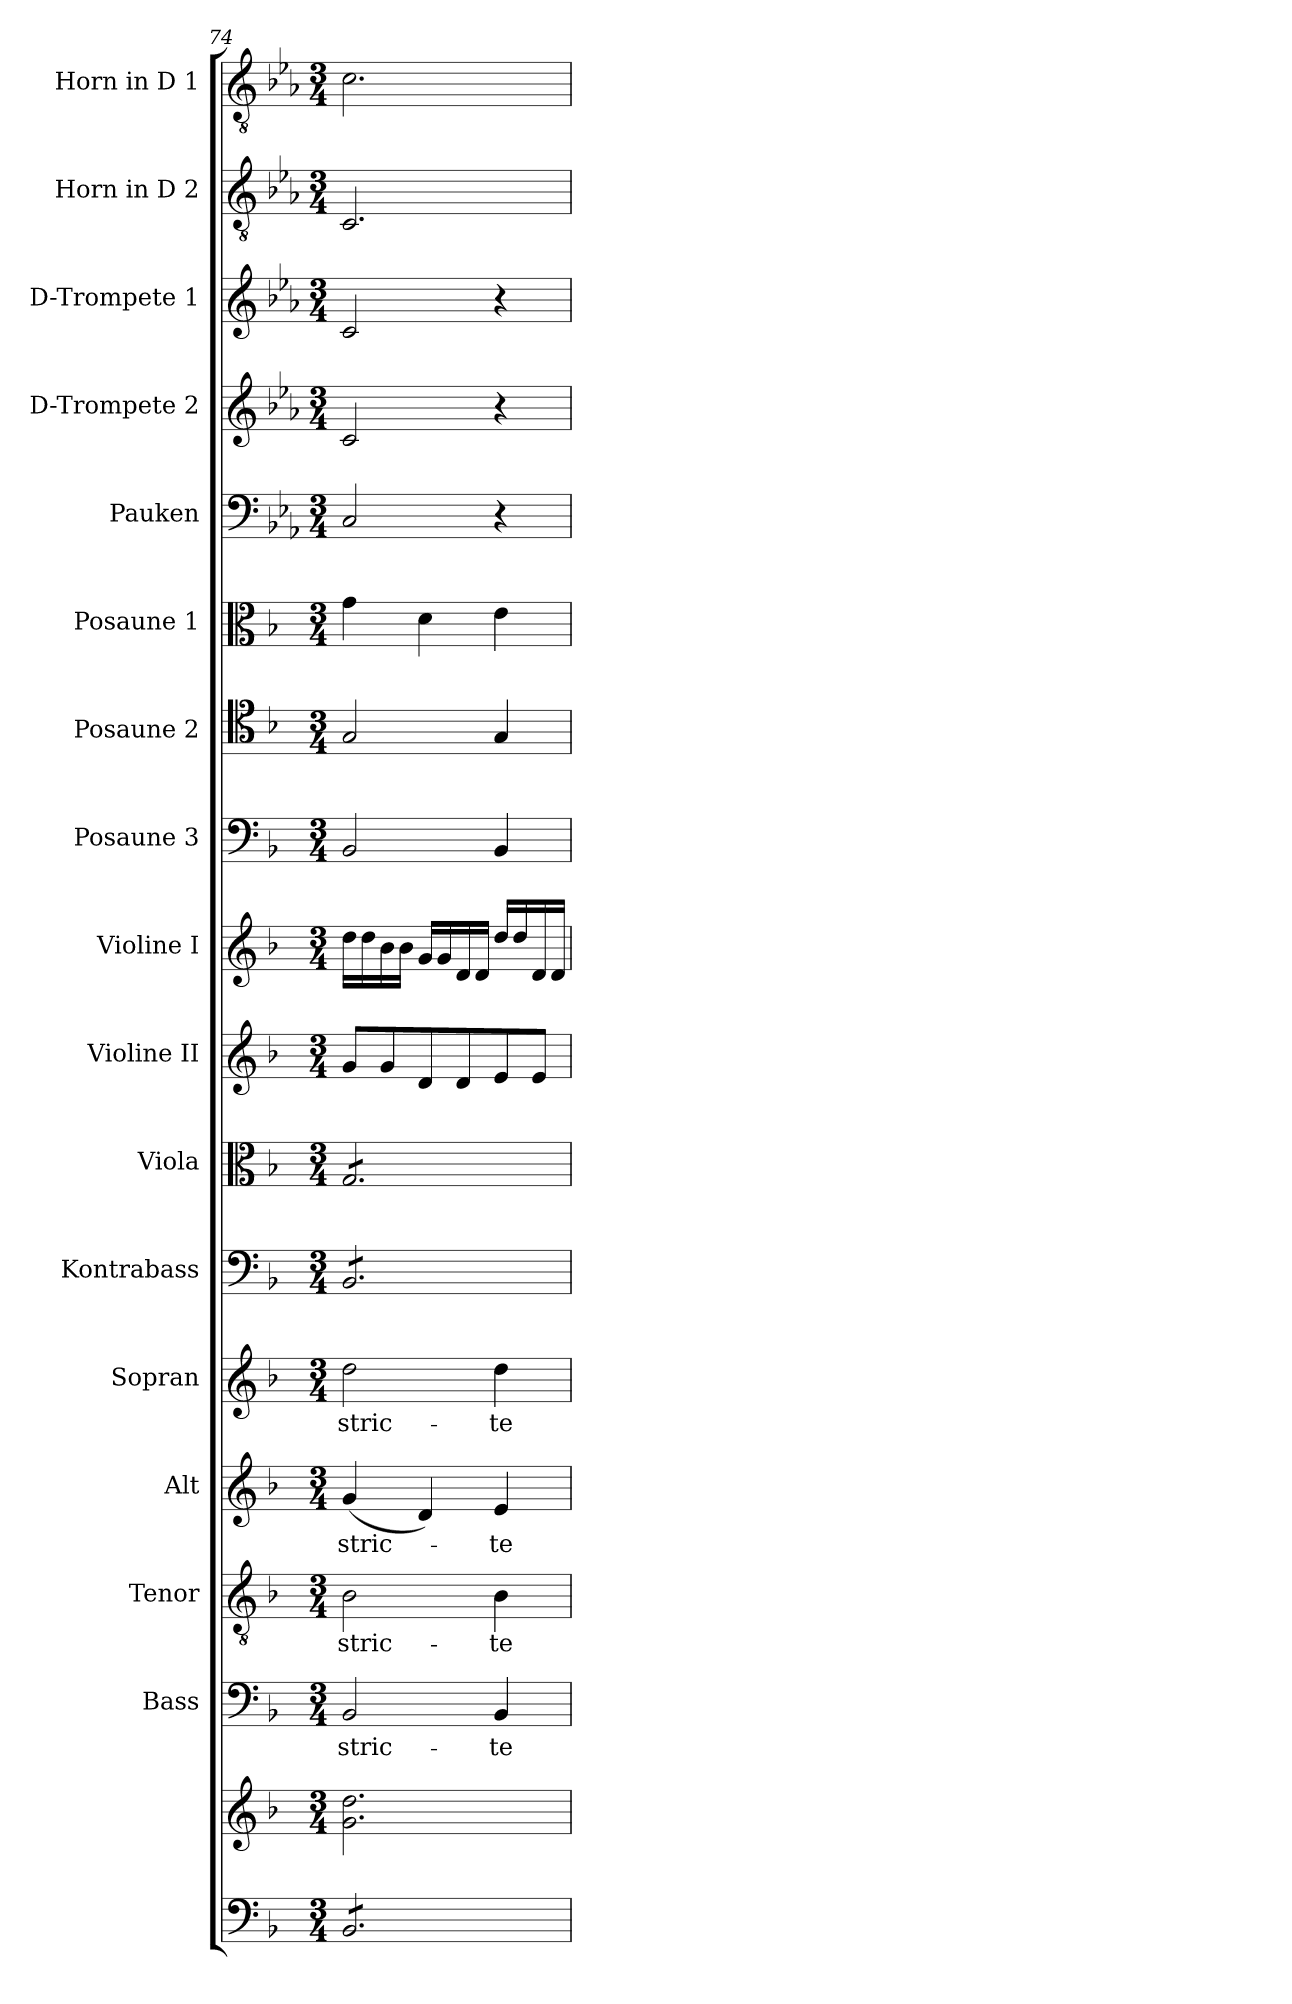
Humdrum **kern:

**kern	**kern	**kern	**text	**kern	**text	**kern	**text	**kern	**text	**kern	**kern	**kern	**kern	**kern	**kern	**kern	**kern	**kern	**kern	**kern	**kern
*part17	*part17	*part16	*part16	*part15	*part15	*part14	*part14	*part13	*part13	*part12	*part11	*part10	*part9	*part8	*part7	*part6	*part5	*part4	*part3	*part2	*part1
*staff18	*staff17	*staff16	*staff16	*staff15	*staff15	*staff14	*staff14	*staff13	*staff13	*staff12	*staff11	*staff10	*staff9	*staff8	*staff7	*staff6	*staff5	*staff4	*staff3	*staff2	*staff1
*	*	*I"Bass	*	*I"Tenor	*	*I"Alt	*	*I"Sopran	*	*I"Kontrabass	*I"Viola	*I"Violine II	*I"Violine I	*I"Posaune 3	*I"Posaune 2	*I"Posaune 1	*I"Pauken	*I"D-Trompete 2	*I"D-Trompete 1	*I"Horn in D 2	*I"Horn in D 1
*	*	*I'B.	*	*I'T.	*	*I'A.	*	*I'S.	*	*I'Kb.	*I'Vla.	*I'Vl. II	*I'Vl. I	*I'Pos. 3	*I'Pos. 2	*I'Pos. 1	*I'Pk.	*I'D Trp. 2	*I'D Trp. 1	*I'Hrn. 2	*I'Hrn. 1
*clefF4	*clefG2	*clefF4	*	*clefGv2	*	*clefG2	*	*clefG2	*	*clefF4	*clefC3	*clefG2	*clefG2	*clefF4	*clefC4	*clefC3	*clefF4	*clefG2	*clefG2	*clefGv2	*clefGv2
*	*	*	*	*	*	*	*	*	*	*ITrd7c12	*	*	*	*	*	*	*ITrd-1c-2	*ITrd-1c-2	*ITrd-1c-2	*ITrd-1c-2	*ITrd-1c-2
*k[b-]	*k[b-]	*k[b-]	*	*k[b-]	*	*k[b-]	*	*k[b-]	*	*k[b-]	*k[b-]	*k[b-]	*k[b-]	*k[b-]	*k[b-]	*k[b-]	*k[b-]	*k[b-]	*k[b-]	*k[b-]	*k[b-]
*F:	*F:	*F:	*	*F:	*	*F:	*	*F:	*	*F:	*F:	*F:	*F:	*F:	*F:	*F:	*F:	*F:	*F:	*F:	*F:
*M3/4	*M3/4	*M3/4	*	*M3/4	*	*M3/4	*	*M3/4	*	*M3/4	*M3/4	*M3/4	*M3/4	*M3/4	*M3/4	*M3/4	*M3/4	*M3/4	*M3/4	*M3/4	*M3/4
=74	=74	=74	=74	=74	=74	=74	=74	=74	=74	=74	=74	=74	=74	=74	=74	=74	=74	=74	=74	=74	=74
!	!	!	!LO:LY:b	!	!LO:LY:b	!	!LO:LY:b	!	!LO:LY:b	!	!	!	!	!	!	!	!	!	!	!	!
*tremolo	*	*	*	*	*	*	*	*	*	*	*	*	*	*	*	*	*	*	*	*	*
*	*	*	*	*	*	*	*	*	*	*tremolo	*	*	*	*	*	*	*	*	*	*	*
*	*	*	*	*	*	*	*	*	*	*	*tremolo	*	*	*	*	*	*	*	*	*	*
8BB-/L	2.g\ 2.dd\	2BB-/	stric-	2B-\	stric-	(<4g/	stric-	2dd\	stric-	8BBB-/L	8G/L	8g/L	16dd\LL	2BB-/	2G/	4g\	2D/	2d/	2d/	2.D/	2.d\
.	.	.	.	.	.	.	.	.	.	.	.	.	16dd\	.	.	.	.	.	.	.	.
8BB-/	.	.	.	.	.	.	.	.	.	8BBB-/	8G/	8g/	16b-\	.	.	.	.	.	.	.	.
.	.	.	.	.	.	.	.	.	.	.	.	.	16b-\JJ	.	.	.	.	.	.	.	.
8BB-/	.	.	.	.	.	4d/)	.	.	.	8BBB-/	8G/	8d/	16g/LL	.	.	4d\	.	.	.	.	.
.	.	.	.	.	.	.	.	.	.	.	.	.	16g/	.	.	.	.	.	.	.	.
8BB-/	.	.	.	.	.	.	.	.	.	8BBB-/	8G/	8d/	16d/	.	.	.	.	.	.	.	.
.	.	.	.	.	.	.	.	.	.	.	.	.	16d/JJ	.	.	.	.	.	.	.	.
!	!	!	!LO:LY:b	!	!LO:LY:b	!	!LO:LY:b	!	!LO:LY:b	!	!	!	!	!	!	!	!	!	!	!	!
8BB-/	.	4BB-/	-te	4B-\	-te	4e/	-te	4dd\	-te	8BBB-/	8G/	8e/	16dd/LL	4BB-/	4G/	4e\	4r	4r	4r	.	.
.	.	.	.	.	.	.	.	.	.	.	.	.	16dd/	.	.	.	.	.	.	.	.
8BB-/J	.	.	.	.	.	.	.	.	.	8BBB-/J	8G/J	8e/J	16d/	.	.	.	.	.	.	.	.
*	*	*	*	*	*	*	*	*	*	*	*Xtremolo	*	*	*	*	*	*	*	*	*	*
*	*	*	*	*	*	*	*	*	*	*Xtremolo	*	*	*	*	*	*	*	*	*	*	*
*Xtremolo	*	*	*	*	*	*	*	*	*	*	*	*	*	*	*	*	*	*	*	*	*
.	.	.	.	.	.	.	.	.	.	.	.	.	16d/JJ	.	.	.	.	.	.	.	.
=	=	=	=	=	=	=	=	=	=	=	=	=	=	=	=	=	=	=	=	=	=
*-	*-	*-	*-	*-	*-	*-	*-	*-	*-	*-	*-	*-	*-	*-	*-	*-	*-	*-	*-	*-	*-
